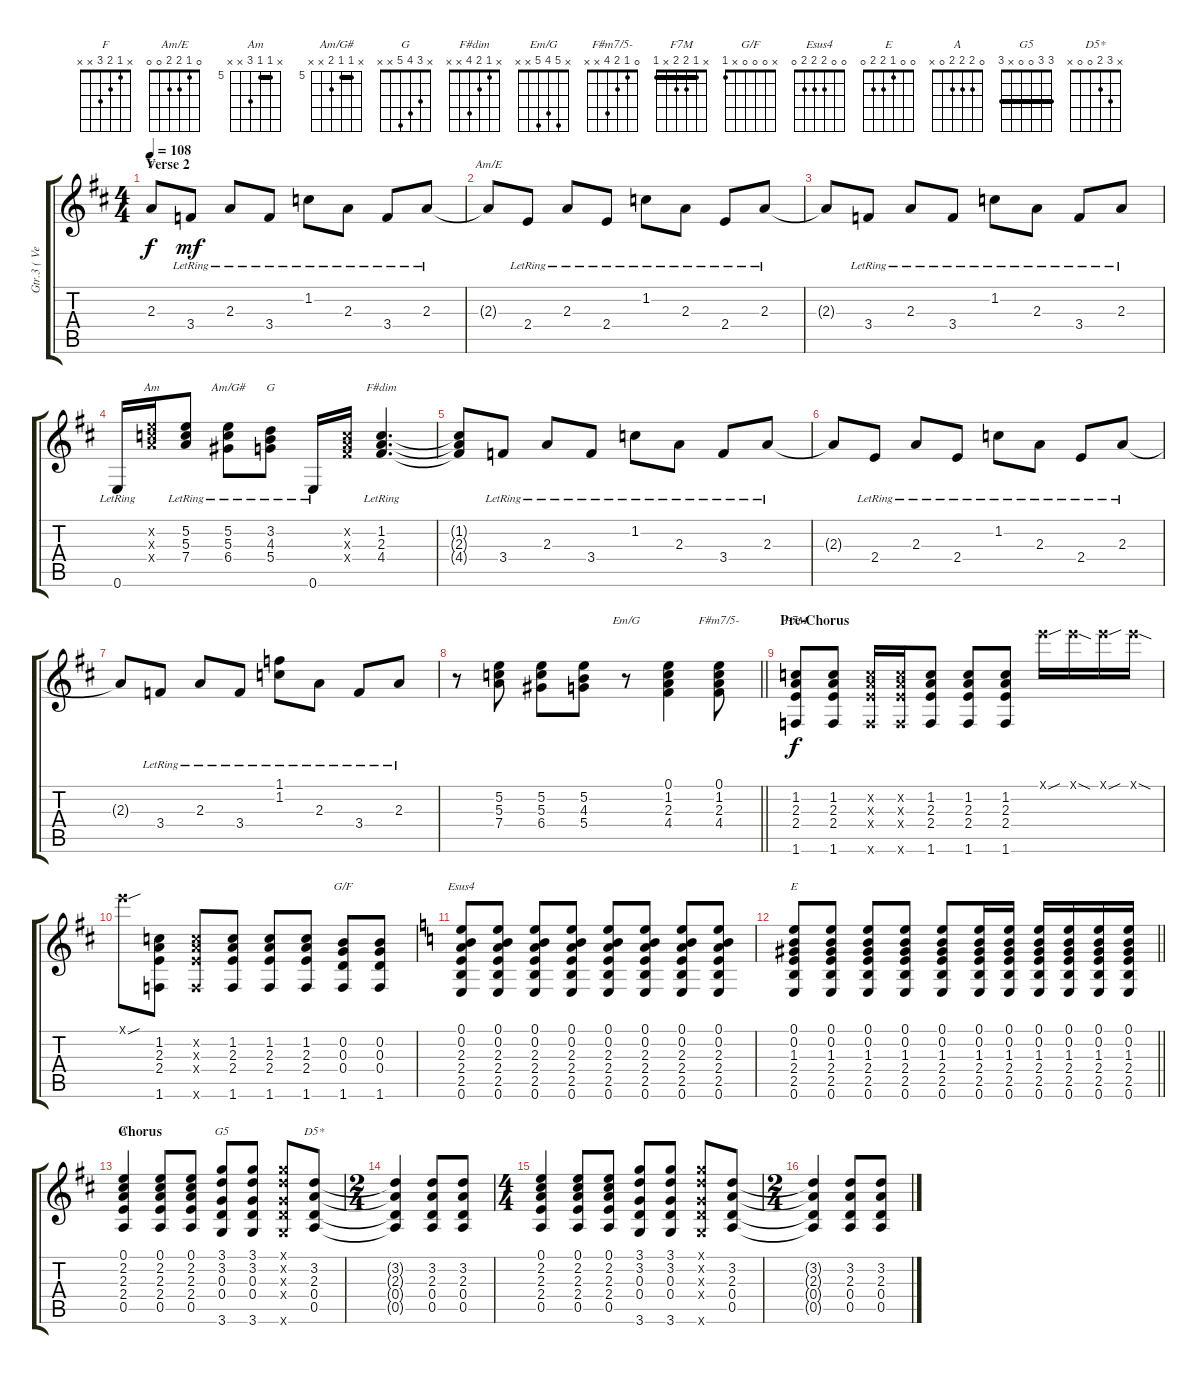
\track ("Gtr.3 ( Verse and Riff reverb )" "Gtr.3 ( Ve") {instrument distortionguitar}
\staff {score tabs}
\tuning (E4 B3 G3 D3 A2 E2) {hide}
\chord ("F" x 1 2 3 x x)
\chord ("Am/E" 0 1 2 2 0 0)
\chord ("Am" x 5 5 7 x x) {firstfret 5 barre 5}
\chord ("Am/G#" x 5 5 6 x x) {firstfret 5 barre 5}
\chord ("G" x 3 4 5 x x)
\chord ("F#dim" x 1 2 4 x x)
\chord ("Em/G" x 5 4 5 x x)
\chord ("F#m7/5-" 0 1 2 4 x x)
\chord ("F7M" x 1 2 2 x 1) {barre 1}
\chord ("G/F" x 0 0 0 x 1)
\chord ("Esus4" 0 0 2 2 2 0)
\chord ("E" 0 0 1 2 2 0)
\chord ("A" 0 2 2 2 0 x)
\chord ("G5" 3 3 0 0 x 3) {barre 3}
\chord ("D5*" x 3 2 0 0 x)
\ts (4 4)
\section ("" "Verse 2")
\tempo 108
\clef g2
\ks d
2.3{t}.8{ch "F" dy f} 3.4{lr}.8{dy mf} 2.3{lr}.8 3.4{lr}.8 1.2{lr}.8 2.3{lr}.8 3.4{lr}.8 2.3{lr}.8 |
2.3{t}.8{ch "Am/E"} 2.4{lr}.8 2.3{lr}.8 2.4{lr}.8 1.2{lr}.8 2.3{lr}.8 2.4{lr}.8 2.3{lr}.8 |
2.3{t}.8 3.4{lr}.8 2.3{lr}.8 3.4{lr}.8 1.2{lr}.8 2.3{lr}.8 3.4{lr}.8 2.3{lr}.8 |
0.6{lr}.16 (5.2{x} 5.3{x} 7.4{x}).16{ch "Am"} (5.2{lr} 5.3{lr} 7.4{lr}).8 (5.2{lr} 5.3{lr} 6.4{lr}).8{ch "Am/G#"} (3.2{lr} 4.3{lr} 5.4{lr}).8{ch "G"} 0.6{lr}.16 (1.2{x} 2.3{x} 4.4{x}).16 (1.2{lr} 2.3{lr} 4.4{lr}).4{d ch "F#dim"} |
(1.2{t} 2.3{t} 4.4{t}).8 3.4{lr}.8 2.3{lr}.8 3.4{lr}.8 1.2{lr}.8 2.3{lr}.8 3.4{lr}.8 2.3{lr}.8 |
2.3{t}.8 2.4{lr}.8 2.3{lr}.8 2.4{lr}.8 1.2{lr}.8 2.3{lr}.8 2.4{lr}.8 2.3{lr}.8 |
2.3{t}.8 3.4{lr}.8 2.3{lr}.8 3.4{lr}.8 (1.1{lr} 1.2{lr}).8 2.3{lr}.8 3.4{lr}.8 2.3{lr}.8 |
\barLineRight lightlight
r.8{volume 3 instrument distortionguitar} (5.2 5.3 7.4).8 (5.2 5.3 6.4).8 (5.2 4.3 5.4).8 r.8{ch "Em/G"} (0.1 1.2 2.3 4.4).4 (0.1 1.2 2.3 4.4).8{ch "F#m7/5-"} |
\section ("" "Pre-Chorus")
(1.2 2.3 2.4 1.6).8{ch "F7M" dy f} (1.2 2.3 2.4 1.6).8 (1.2{x} 2.3{x} 2.4{x} 1.6{x}).16 (1.2{x} 2.3{x} 2.4{x} 1.6{x}).16 (1.2 2.3 2.4 1.6).8 (1.2 2.3 2.4 1.6).8 (1.2 2.3 2.4 1.6).8 12.1{sou x}.16 12.1{sod x}.16 12.1{sou x}.16 12.1{sod x}.16 |
12.1{sou x}.8 (1.2 2.3 2.4 1.6).8 (1.2{x} 2.3{x} 2.4{x} 1.6{x}).8 (1.2 2.3 2.4 1.6).8 (1.2 2.3 2.4 1.6).8 (1.2 2.3 2.4 1.6).8 (0.2 0.3 0.4 1.6).8{ch "G/F"} (0.2 0.3 0.4 1.6).8 |
\ks c
(0.1 0.2 2.3 2.4 2.5 0.6).8{ch "Esus4"} (0.1 0.2 2.3 2.4 2.5 0.6).8 (0.1 0.2 2.3 2.4 2.5 0.6).8 (0.1 0.2 2.3 2.4 2.5 0.6).8 (0.1 0.2 2.3 2.4 2.5 0.6).8 (0.1 0.2 2.3 2.4 2.5 0.6).8 (0.1 0.2 2.3 2.4 2.5 0.6).8 (0.1 0.2 2.3 2.4 2.5 0.6).8 |
\barLineRight lightlight
(0.1 0.2 1.3 2.4 2.5 0.6).8{ch "E"} (0.1 0.2 1.3 2.4 2.5 0.6).8 (0.1 0.2 1.3 2.4 2.5 0.6).8 (0.1 0.2 1.3 2.4 2.5 0.6).8 (0.1 0.2 1.3 2.4 2.5 0.6).8 (0.1 0.2 1.3 2.4 2.5 0.6).16 (0.1 0.2 1.3 2.4 2.5 0.6).16 (0.1 0.2 1.3 2.4 2.5 0.6).16 (0.1 0.2 1.3 2.4 2.5 0.6).16 (0.1 0.2 1.3 2.4 2.5 0.6).16 (0.1 0.2 1.3 2.4 2.5 0.6).16 |
\section ("" "Chorus")
\ks d
(0.1 2.2 2.3 2.4 0.5).4{ch "A"} (0.1 2.2 2.3 2.4 0.5).8 (0.1 2.2 2.3 2.4 0.5).8 (3.1 3.2 0.3 0.4 3.6).8{ch "G5"} (3.1 3.2 0.3 0.4 3.6).8 (3.1{x} 3.2{x} 0.3{x} 0.4{x} 3.6{x}).8 (3.2 2.3 0.4 0.5).8{ch "D5*"} |
\ts (2 4)
(3.2{t} 2.3{t} 0.4{t} 0.5{t}).4 (3.2 2.3 0.4 0.5).8 (3.2 2.3 0.4 0.5).8 |
\ts (4 4)
(0.1 2.2 2.3 2.4 0.5).4 (0.1 2.2 2.3 2.4 0.5).8 (0.1 2.2 2.3 2.4 0.5).8 (3.1 3.2 0.3 0.4 3.6).8 (3.1 3.2 0.3 0.4 3.6).8 (3.1{x} 3.2{x} 0.3{x} 0.4{x} 3.6{x}).8 (3.2 2.3 0.4 0.5).8 |
\ts (2 4)
(3.2{t} 2.3{t} 0.4{t} 0.5{t}).4 (3.2 2.3 0.4 0.5).8 (3.2 2.3 0.4 0.5).8
